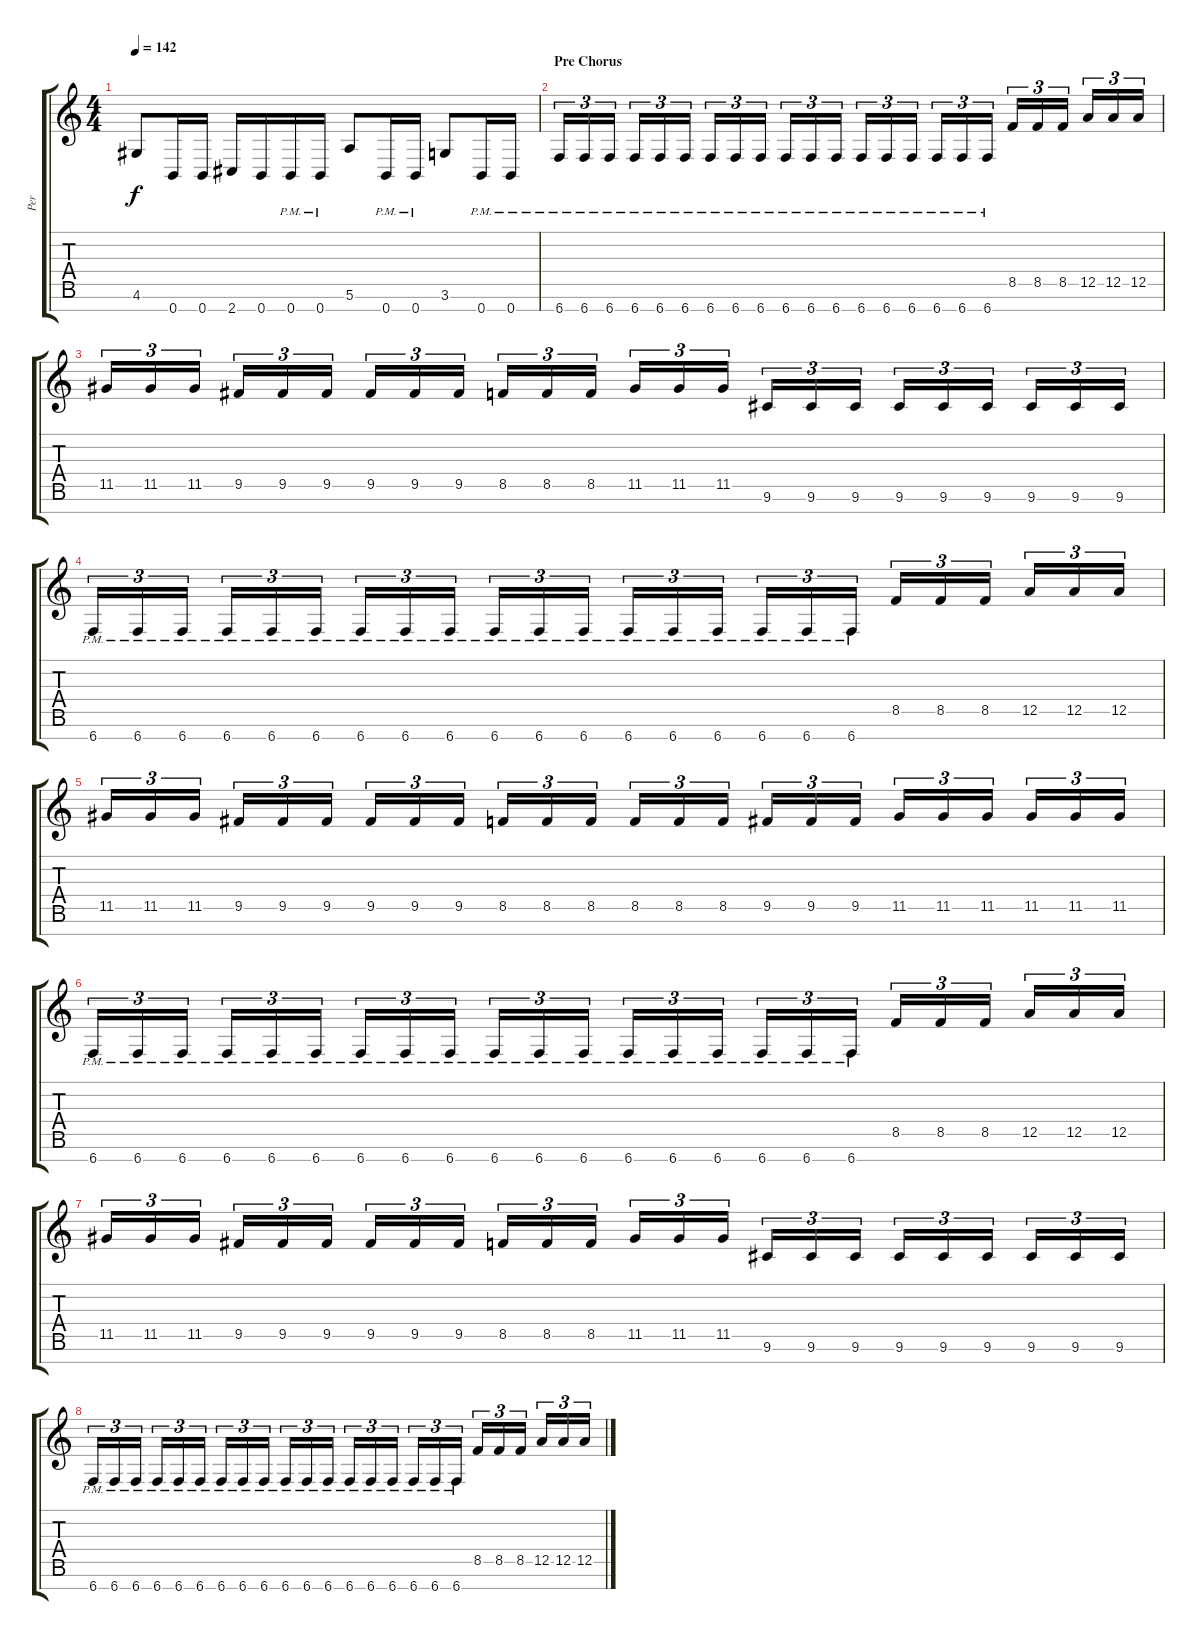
\track ("Per" "Per") {instrument distortionguitar}
\staff {score tabs}
\tuning (E4 B3 G3 D3 A2 E2 B1) {hide}
\ts (4 4)
\tempo 142
\clef g2
\ks c
4.6.8{dy f} 0.7.16 0.7.16 2.7.16 0.7.16 0.7{pm}.16 0.7{pm}.16 5.6.8 0.7{pm}.16 0.7{pm}.16 3.6.8 0.7{pm}.16 0.7{pm}.16 |
\section ("" "Pre Chorus")
6.7{pm}.16{tu (3 2)} 6.7{pm}.16{tu (3 2)} 6.7{pm}.16{tu (3 2)} 6.7{pm}.16{tu (3 2)} 6.7{pm}.16{tu (3 2)} 6.7{pm}.16{tu (3 2)} 6.7{pm}.16{tu (3 2)} 6.7{pm}.16{tu (3 2)} 6.7{pm}.16{tu (3 2)} 6.7{pm}.16{tu (3 2)} 6.7{pm}.16{tu (3 2)} 6.7{pm}.16{tu (3 2)} 6.7{pm}.16{tu (3 2)} 6.7{pm}.16{tu (3 2)} 6.7{pm}.16{tu (3 2)} 6.7{pm}.16{tu (3 2)} 6.7{pm}.16{tu (3 2)} 6.7{pm}.16{tu (3 2)} 8.5.16{tu (3 2)} 8.5.16{tu (3 2)} 8.5.16{tu (3 2)} 12.5.16{tu (3 2)} 12.5.16{tu (3 2)} 12.5.16{tu (3 2)} |
11.5.16{tu (3 2)} 11.5.16{tu (3 2)} 11.5.16{tu (3 2)} 9.5.16{tu (3 2)} 9.5.16{tu (3 2)} 9.5.16{tu (3 2)} 9.5.16{tu (3 2)} 9.5.16{tu (3 2)} 9.5.16{tu (3 2)} 8.5.16{tu (3 2)} 8.5.16{tu (3 2)} 8.5.16{tu (3 2)} 11.5.16{tu (3 2)} 11.5.16{tu (3 2)} 11.5.16{tu (3 2)} 9.6.16{tu (3 2)} 9.6.16{tu (3 2)} 9.6.16{tu (3 2)} 9.6.16{tu (3 2)} 9.6.16{tu (3 2)} 9.6.16{tu (3 2)} 9.6.16{tu (3 2)} 9.6.16{tu (3 2)} 9.6.16{tu (3 2)} |
6.7{pm}.16{tu (3 2)} 6.7{pm}.16{tu (3 2)} 6.7{pm}.16{tu (3 2)} 6.7{pm}.16{tu (3 2)} 6.7{pm}.16{tu (3 2)} 6.7{pm}.16{tu (3 2)} 6.7{pm}.16{tu (3 2)} 6.7{pm}.16{tu (3 2)} 6.7{pm}.16{tu (3 2)} 6.7{pm}.16{tu (3 2)} 6.7{pm}.16{tu (3 2)} 6.7{pm}.16{tu (3 2)} 6.7{pm}.16{tu (3 2)} 6.7{pm}.16{tu (3 2)} 6.7{pm}.16{tu (3 2)} 6.7{pm}.16{tu (3 2)} 6.7{pm}.16{tu (3 2)} 6.7{pm}.16{tu (3 2)} 8.5.16{tu (3 2)} 8.5.16{tu (3 2)} 8.5.16{tu (3 2)} 12.5.16{tu (3 2)} 12.5.16{tu (3 2)} 12.5.16{tu (3 2)} |
11.5.16{tu (3 2)} 11.5.16{tu (3 2)} 11.5.16{tu (3 2)} 9.5.16{tu (3 2)} 9.5.16{tu (3 2)} 9.5.16{tu (3 2)} 9.5.16{tu (3 2)} 9.5.16{tu (3 2)} 9.5.16{tu (3 2)} 8.5.16{tu (3 2)} 8.5.16{tu (3 2)} 8.5.16{tu (3 2)} 8.5.16{tu (3 2)} 8.5.16{tu (3 2)} 8.5.16{tu (3 2)} 9.5.16{tu (3 2)} 9.5.16{tu (3 2)} 9.5.16{tu (3 2)} 11.5.16{tu (3 2)} 11.5.16{tu (3 2)} 11.5.16{tu (3 2)} 11.5.16{tu (3 2)} 11.5.16{tu (3 2)} 11.5.16{tu (3 2)} |
6.7{pm}.16{tu (3 2)} 6.7{pm}.16{tu (3 2)} 6.7{pm}.16{tu (3 2)} 6.7{pm}.16{tu (3 2)} 6.7{pm}.16{tu (3 2)} 6.7{pm}.16{tu (3 2)} 6.7{pm}.16{tu (3 2)} 6.7{pm}.16{tu (3 2)} 6.7{pm}.16{tu (3 2)} 6.7{pm}.16{tu (3 2)} 6.7{pm}.16{tu (3 2)} 6.7{pm}.16{tu (3 2)} 6.7{pm}.16{tu (3 2)} 6.7{pm}.16{tu (3 2)} 6.7{pm}.16{tu (3 2)} 6.7{pm}.16{tu (3 2)} 6.7{pm}.16{tu (3 2)} 6.7{pm}.16{tu (3 2)} 8.5.16{tu (3 2)} 8.5.16{tu (3 2)} 8.5.16{tu (3 2)} 12.5.16{tu (3 2)} 12.5.16{tu (3 2)} 12.5.16{tu (3 2)} |
11.5.16{tu (3 2)} 11.5.16{tu (3 2)} 11.5.16{tu (3 2)} 9.5.16{tu (3 2)} 9.5.16{tu (3 2)} 9.5.16{tu (3 2)} 9.5.16{tu (3 2)} 9.5.16{tu (3 2)} 9.5.16{tu (3 2)} 8.5.16{tu (3 2)} 8.5.16{tu (3 2)} 8.5.16{tu (3 2)} 11.5.16{tu (3 2)} 11.5.16{tu (3 2)} 11.5.16{tu (3 2)} 9.6.16{tu (3 2)} 9.6.16{tu (3 2)} 9.6.16{tu (3 2)} 9.6.16{tu (3 2)} 9.6.16{tu (3 2)} 9.6.16{tu (3 2)} 9.6.16{tu (3 2)} 9.6.16{tu (3 2)} 9.6.16{tu (3 2)} |
6.7{pm}.16{tu (3 2)} 6.7{pm}.16{tu (3 2)} 6.7{pm}.16{tu (3 2)} 6.7{pm}.16{tu (3 2)} 6.7{pm}.16{tu (3 2)} 6.7{pm}.16{tu (3 2)} 6.7{pm}.16{tu (3 2)} 6.7{pm}.16{tu (3 2)} 6.7{pm}.16{tu (3 2)} 6.7{pm}.16{tu (3 2)} 6.7{pm}.16{tu (3 2)} 6.7{pm}.16{tu (3 2)} 6.7{pm}.16{tu (3 2)} 6.7{pm}.16{tu (3 2)} 6.7{pm}.16{tu (3 2)} 6.7{pm}.16{tu (3 2)} 6.7{pm}.16{tu (3 2)} 6.7{pm}.16{tu (3 2)} 8.5.16{tu (3 2)} 8.5.16{tu (3 2)} 8.5.16{tu (3 2)} 12.5.16{tu (3 2)} 12.5.16{tu (3 2)} 12.5.16{tu (3 2)}
